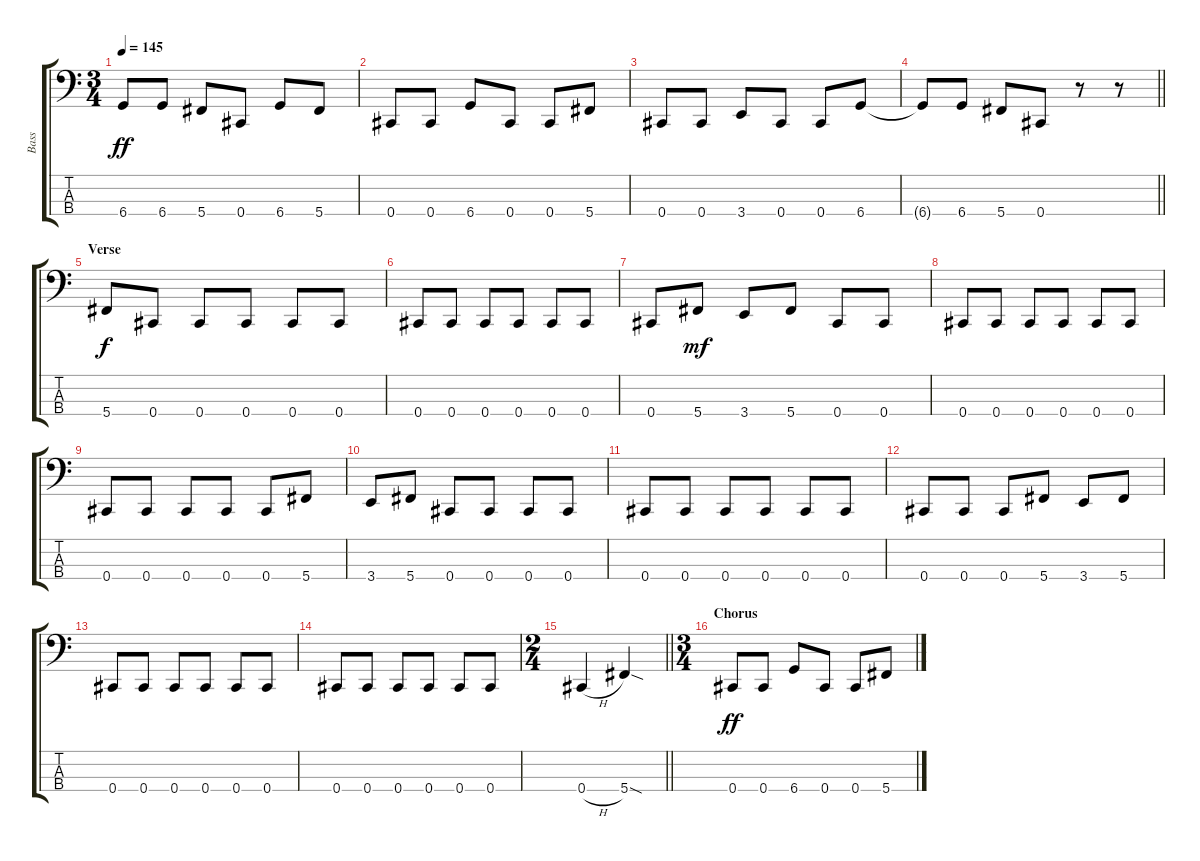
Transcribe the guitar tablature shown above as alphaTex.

\track ("Bass" "Bass") {instrument electricbasspick}
\staff {score tabs}
\tuning (Gb2 Db2 Ab1 Db1) {hide}
\ts (3 4)
\tempo 145
\clef f4
\ks c
6.4{t}.8{dy ff} 6.4.8 5.4.8 0.4.8 6.4.8 5.4.8 |
0.4.8 0.4.8 6.4.8 0.4.8 0.4.8 5.4.8 |
0.4.8 0.4.8 3.4.8 0.4.8 0.4.8 6.4.8 |
\barLineRight lightlight
6.4{t}.8 6.4.8 5.4.8 0.4.8 r.8 r.8 |
\section ("" "Verse")
5.4.8{dy f} 0.4.8 0.4.8 0.4.8 0.4.8 0.4.8 |
0.4.8 0.4.8 0.4.8 0.4.8 0.4.8 0.4.8 |
0.4.8 5.4.8{dy mf} 3.4.8 5.4.8 0.4.8 0.4.8 |
0.4.8 0.4.8 0.4.8 0.4.8 0.4.8 0.4.8 |
0.4.8 0.4.8 0.4.8 0.4.8 0.4.8 5.4.8 |
3.4.8 5.4.8 0.4.8 0.4.8 0.4.8 0.4.8 |
0.4.8 0.4.8 0.4.8 0.4.8 0.4.8 0.4.8 |
0.4.8 0.4.8 0.4.8 5.4.8 3.4.8 5.4.8 |
0.4.8 0.4.8 0.4.8 0.4.8 0.4.8 0.4.8 |
0.4.8 0.4.8 0.4.8 0.4.8 0.4.8 0.4.8 |
\ts (2 4)
\barLineRight lightlight
0.4{h}.4 5.4{sod}.4 |
\ts (3 4)
\section ("" "Chorus")
0.4.8{dy ff} 0.4.8 6.4.8 0.4.8 0.4.8 5.4.8
